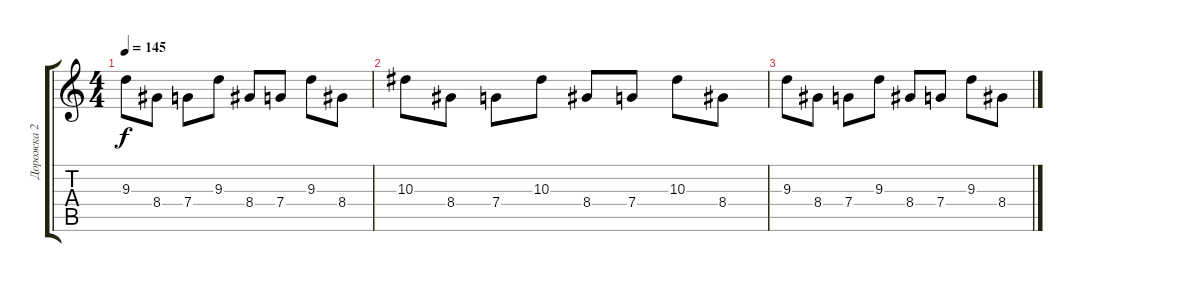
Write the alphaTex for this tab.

\track ("Дорожка 2" "Дорожка 2") {instrument distortionguitar}
\staff {score tabs}
\tuning (D4 A3 F3 C3 G2 C2) {hide}
\ts (4 4)
\tempo 145
\clef g2
\ks c
9.3.8{dy f} 8.4.8 7.4.8 9.3.8 8.4.8 7.4.8 9.3.8 8.4.8 |
10.3.8 8.4.8 7.4.8 10.3.8 8.4.8 7.4.8 10.3.8 8.4.8 |
9.3.8 8.4.8 7.4.8 9.3.8 8.4.8 7.4.8 9.3.8 8.4.8
